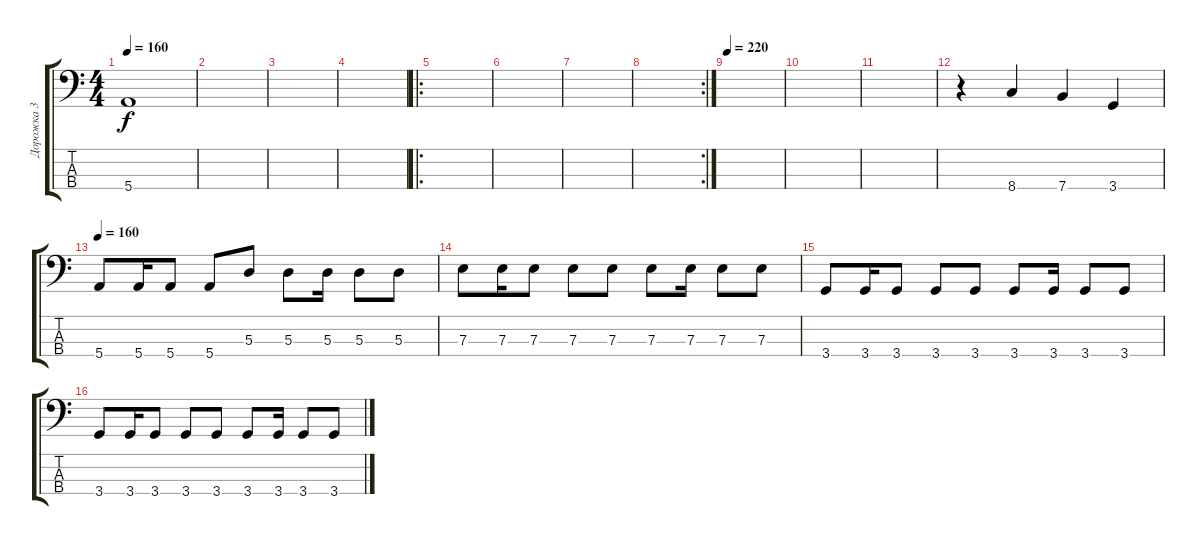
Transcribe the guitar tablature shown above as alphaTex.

\track ("Дорожка 3" "Дорожка 3") {instrument electricbasspick}
\staff {score tabs}
\tuning (G2 D2 A1 E1) {hide}
\ts (4 4)
\tempo 160
\clef f4
\ks c
5.4.1{dy f} |
|
|
|
\ro
|
|
|
\rc 2
|
\tempo 220
|
|
|
r.4 8.4.4 7.4.4 3.4.4 |
\tempo 160
5.4.8 5.4.16 5.4.8 5.4.8 5.3.8 5.3.8 5.3.16 5.3.8 5.3.8 |
7.3.8 7.3.16 7.3.8 7.3.8 7.3.8 7.3.8 7.3.16 7.3.8 7.3.8 |
3.4.8 3.4.16 3.4.8 3.4.8 3.4.8 3.4.8 3.4.16 3.4.8 3.4.8 |
3.4.8 3.4.16 3.4.8 3.4.8 3.4.8 3.4.8 3.4.16 3.4.8 3.4.8
